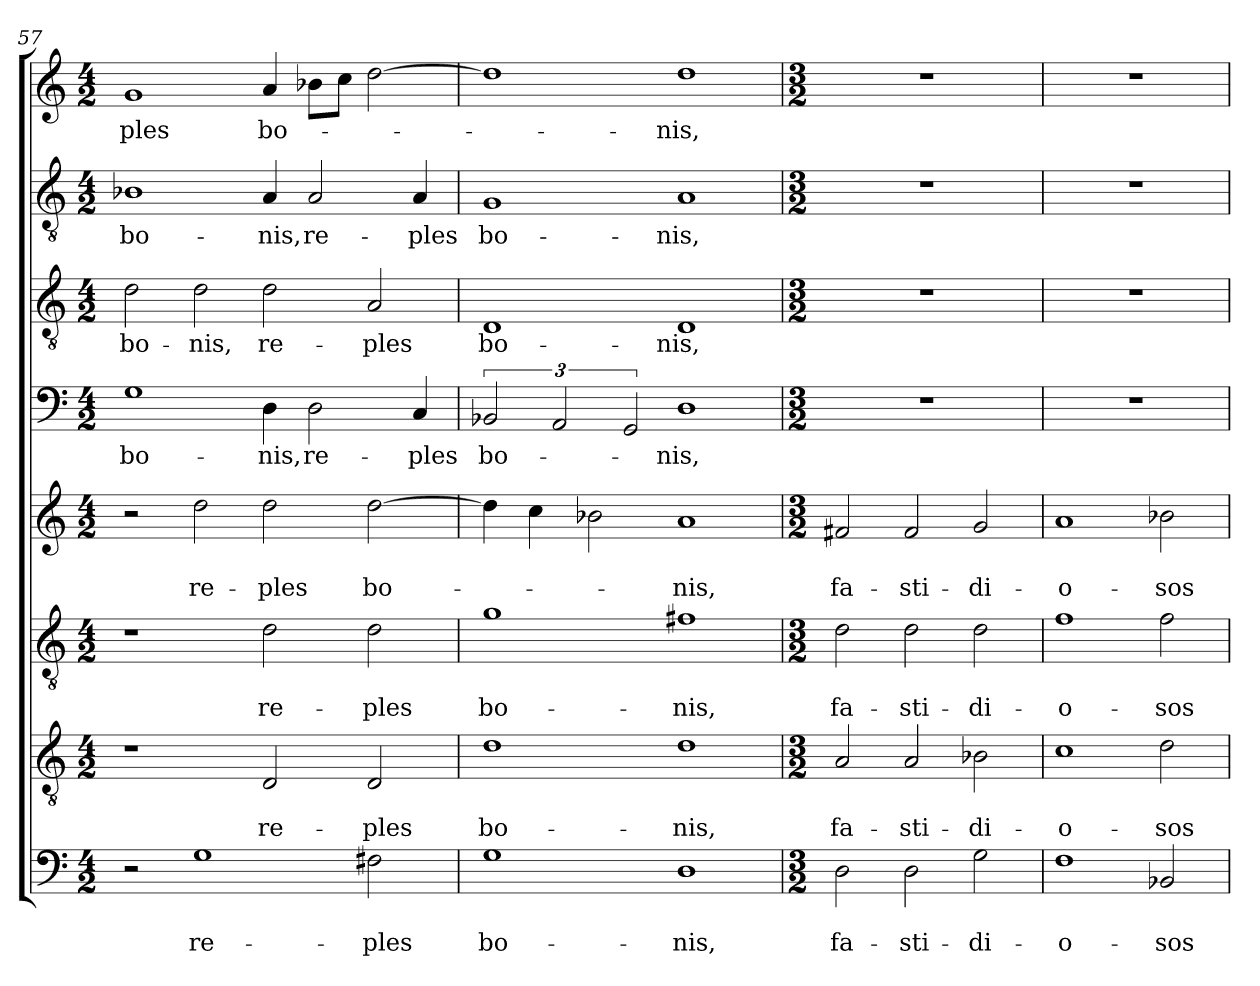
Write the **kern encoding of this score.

**kern	**text	**text	**kern	**text	**text	**kern	**text	**text	**kern	**text	**text	**kern	**text	**kern	**text	**kern	**text	**kern	**text
*part8	*part8	*part8	*part7	*part7	*part7	*part6	*part6	*part6	*part5	*part5	*part5	*part4	*part4	*part3	*part3	*part2	*part2	*part1	*part1
*staff8	*staff8	*staff8	*staff7	*staff7	*staff7	*staff6	*staff6	*staff6	*staff5	*staff5	*staff5	*staff4	*staff4	*staff3	*staff3	*staff2	*staff2	*staff1	*staff1
!!LO:LB:g=z
*clefF4	*	*	*clefGv2	*	*	*clefGv2	*	*	*clefG2	*	*	*clefF4	*	*clefGv2	*	*clefGv2	*	*clefG2	*
*k[]	*	*	*k[]	*	*	*k[]	*	*	*k[]	*	*	*k[]	*	*k[]	*	*k[]	*	*k[]	*
*C:	*	*	*C:	*	*	*C:	*	*	*C:	*	*	*C:	*	*C:	*	*C:	*	*C:	*
*M4/2	*	*	*M4/2	*	*	*M4/2	*	*	*M4/2	*	*	*M4/2	*	*M4/2	*	*M4/2	*	*M4/2	*
=57	=57	=57	=57	=57	=57	=57	=57	=57	=57	=57	=57	=57	=57	=57	=57	=57	=57	=57	=57
!	!	!	!	!	!	!	!	!	!	!	!	!	!LO:LY:b	!	!LO:LY:b	!	!LO:LY:b	!	!LO:LY:b
2r	.	.	1r	.	.	1r	.	.	2r	.	.	1G	bo-	2d\	bo-	1B-X	bo-	1g	-ples
!	!	!LO:LY:b	!	!	!	!	!	!	!	!	!LO:LY:b	!	!	!	!LO:LY:b	!	!	!	!
1G	.	re-	.	.	.	.	.	.	2dd\	.	re-	.	.	2d\	-nis,	.	.	.	.
!	!	!	!	!	!LO:LY:b	!	!	!LO:LY:b	!	!	!LO:LY:b	!	!LO:LY:b	!	!LO:LY:b	!	!LO:LY:b	!	!LO:LY:b
.	.	.	2D/	.	re-	2d\	.	re-	2dd\	.	-ples	4D\	-nis,	2d\	re-	4A/	-nis,	4a/	bo-
!	!	!	!	!	!	!	!	!	!	!	!	!	!LO:LY:b	!	!	!	!LO:LY:b	!	!
.	.	.	.	.	.	.	.	.	.	.	.	2D\	re-	.	.	2A/	re-	8b-X\L	.
.	.	.	.	.	.	.	.	.	.	.	.	.	.	.	.	.	.	8cc\J	.
!	!	!LO:LY:b	!	!	!LO:LY:b	!	!	!LO:LY:b	!	!	!LO:LY:b	!	!	!	!LO:LY:b	!	!	!	!
2F#X\	.	-ples	2D/	.	-ples	2d\	.	-ples	[2dd\	.	bo-	.	.	2A/	-ples	.	.	[2dd\	.
!	!	!	!	!	!	!	!	!	!	!	!	!	!LO:LY:b	!	!	!	!LO:LY:b	!	!
.	.	.	.	.	.	.	.	.	.	.	.	4C/	-ples	.	.	4A/	-ples	.	.
=58	=58	=58	=58	=58	=58	=58	=58	=58	=58	=58	=58	=58	=58	=58	=58	=58	=58	=58	=58
!	!	!LO:LY:b	!	!	!LO:LY:b	!	!	!LO:LY:b	!	!	!	!	!LO:LY:b	!	!LO:LY:b	!	!LO:LY:b	!	!
1G	.	bo-	1d	.	bo-	1g	.	bo-	4dd\]	.	.	3BB-X/	bo-	1D	bo-	1G	bo-	1dd]	.
.	.	.	.	.	.	.	.	.	4cc\	.	.	.	.	.	.	.	.	.	.
.	.	.	.	.	.	.	.	.	.	.	.	3AA/	.	.	.	.	.	.	.
.	.	.	.	.	.	.	.	.	2b-X\	.	.	.	.	.	.	.	.	.	.
.	.	.	.	.	.	.	.	.	.	.	.	3GG/	.	.	.	.	.	.	.
!	!	!LO:LY:b	!	!	!LO:LY:b	!	!	!LO:LY:b	!	!	!LO:LY:b	!	!LO:LY:b	!	!LO:LY:b	!	!LO:LY:b	!	!LO:LY:b
1D	.	-nis,	1d	.	-nis,	1f#X	.	-nis,	1a	.	-nis,	1D	-nis,	1D	-nis,	1A	-nis,	1dd	-nis,
=59	=59	=59	=59	=59	=59	=59	=59	=59	=59	=59	=59	=59	=59	=59	=59	=59	=59	=59	=59
*M3/2	*	*	*M3/2	*	*	*M3/2	*	*	*M3/2	*	*	*M3/2	*	*M3/2	*	*M3/2	*	*M3/2	*
!	!	!LO:LY:b	!	!	!LO:LY:b	!	!	!LO:LY:b	!	!	!LO:LY:b	!	!	!	!	!	!	!	!
2D\	.	fa-	2A/	.	fa-	2d\	.	fa-	2f#X/	.	fa-	1.r	.	1.r	.	1.r	.	1.r	.
!	!	!LO:LY:b	!	!	!LO:LY:b	!	!	!LO:LY:b	!	!	!LO:LY:b	!	!	!	!	!	!	!	!
2D\	.	-sti-	2A/	.	-sti-	2d\	.	-sti-	2f#/	.	-sti-	.	.	.	.	.	.	.	.
!	!	!LO:LY:b	!	!	!LO:LY:b	!	!	!LO:LY:b	!	!	!LO:LY:b	!	!	!	!	!	!	!	!
2G\	.	-di-	2B-X\	.	-di-	2d\	.	-di-	2g/	.	-di-	.	.	.	.	.	.	.	.
=60	=60	=60	=60	=60	=60	=60	=60	=60	=60	=60	=60	=60	=60	=60	=60	=60	=60	=60	=60
!	!	!LO:LY:b	!	!	!LO:LY:b	!	!	!LO:LY:b	!	!	!LO:LY:b	!	!	!	!	!	!	!	!
1F	.	-o-	1c	.	-o-	1f	.	-o-	1a	.	-o-	1.r	.	1.r	.	1.r	.	1.r	.
!	!	!LO:LY:b	!	!	!LO:LY:b	!	!	!LO:LY:b	!	!	!LO:LY:b	!	!	!	!	!	!	!	!
2BB-X/	.	-sos	2d\	.	-sos	2f\	.	-sos	2b-X\	.	-sos	.	.	.	.	.	.	.	.
=	=	=	=	=	=	=	=	=	=	=	=	=	=	=	=	=	=	=	=
*-	*-	*-	*-	*-	*-	*-	*-	*-	*-	*-	*-	*-	*-	*-	*-	*-	*-	*-	*-
